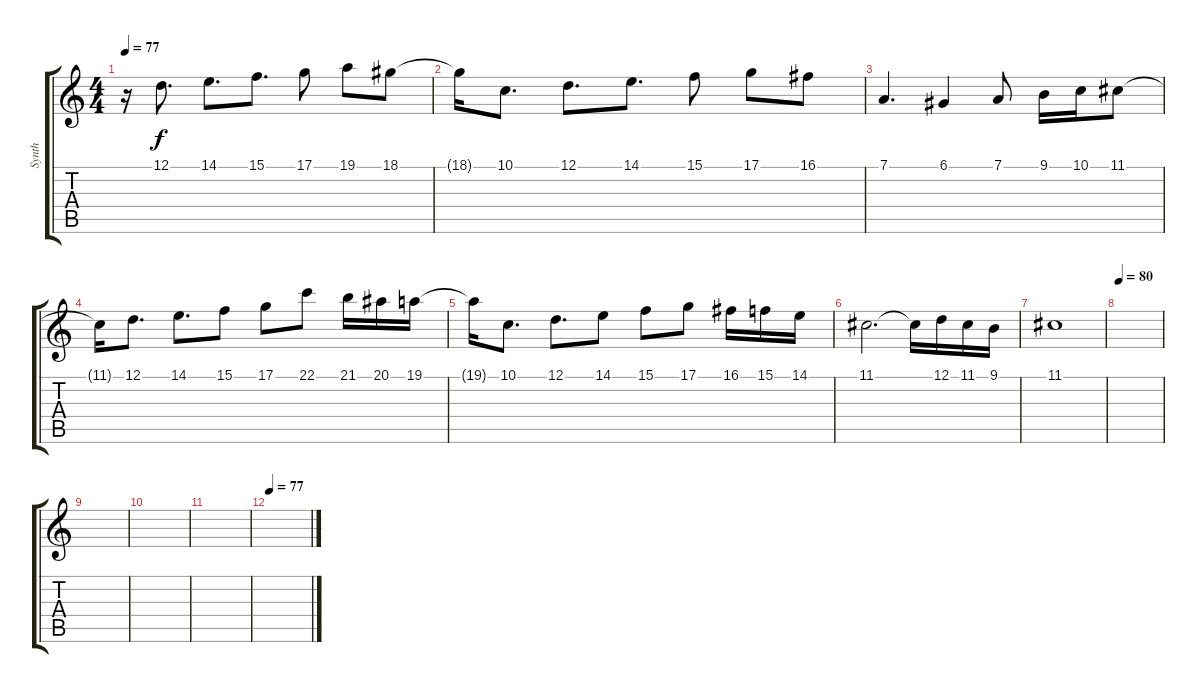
\track ("Synth" "Synth") {instrument lead2sawtooth}
\staff {score tabs}
\tuning (D4 A3 Gb3 D3 A2 D2) {hide}
\ts (4 4)
\tempo 77
\clef g2
\ks c
r.16{dy f} 12.1.8{d} 14.1.8{d} 15.1.8{d} 17.1.8 19.1.8 18.1.8 |
18.1{t}.16 10.1.8{d} 12.1.8{d} 14.1.8{d} 15.1.8 17.1.8 16.1.8 |
7.1.4{d} 6.1.4 7.1.8 9.1.16 10.1.16 11.1.8 |
11.1{t}.16 12.1.8{d} 14.1.8{d} 15.1.8 17.1.8 22.1.8 21.1.16 20.1.16 19.1.16 |
19.1{t}.16 10.1.8{d} 12.1.8{d} 14.1.8 15.1.8 17.1.8 16.1.16 15.1.16 14.1.16 |
11.1.2{d} 11.1{t}.16 12.1.16 11.1.16 9.1.16 |
11.1.1 |
\tempo 80
|
|
|
|
\tempo 77
